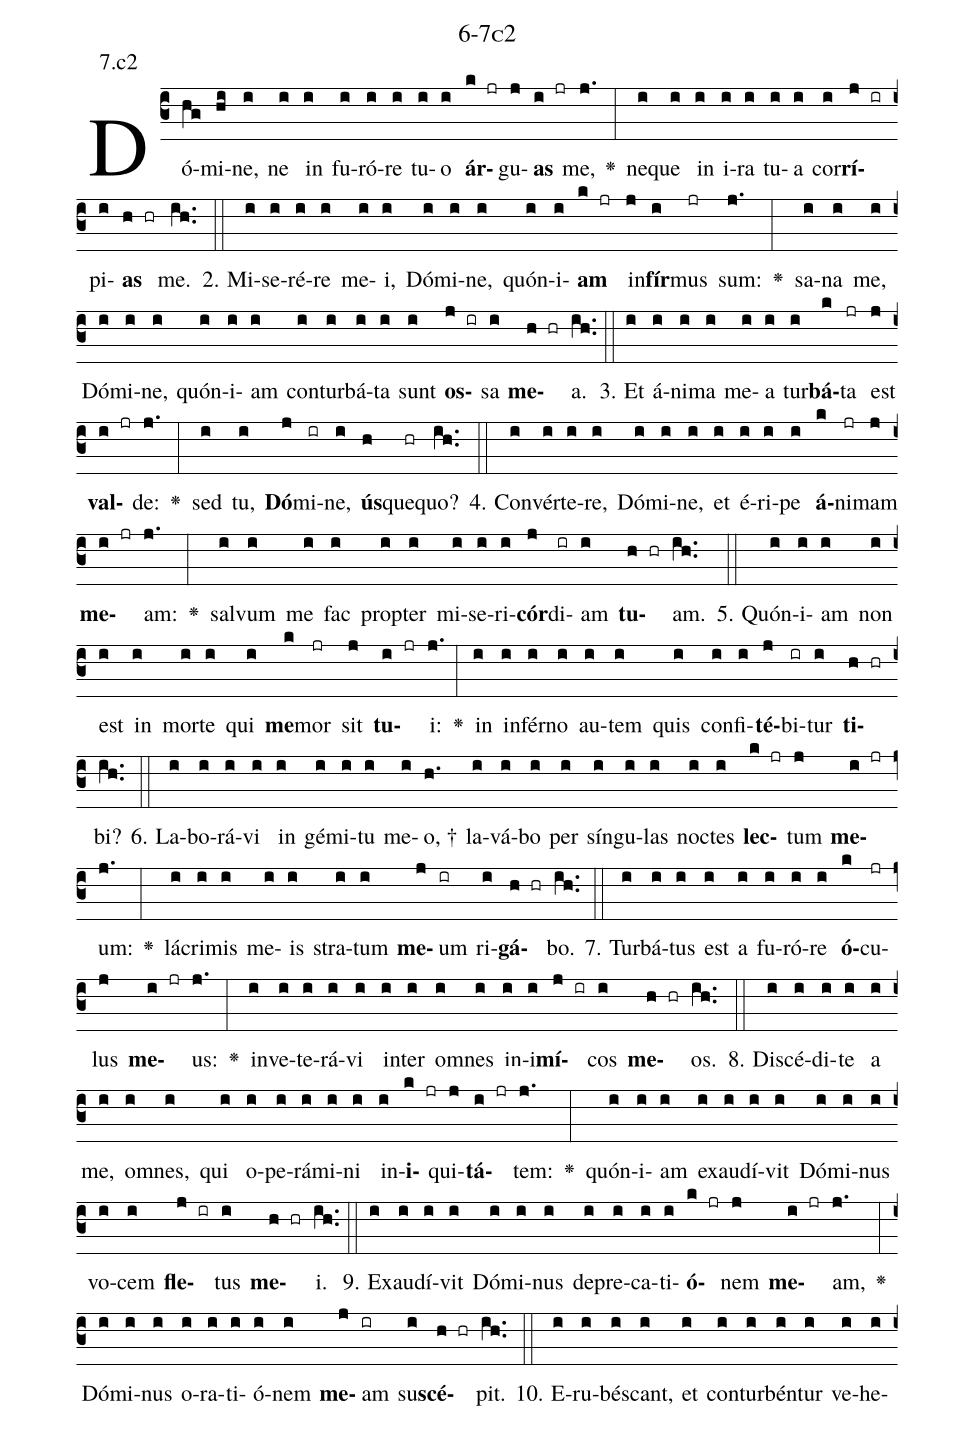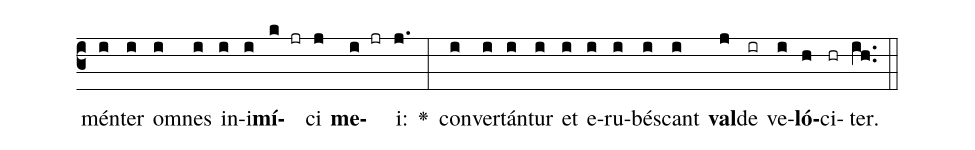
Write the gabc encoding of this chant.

name: 6-7c2;
annotation: 7.c2;
%%
(c3)Dó(hg)mi(hi)ne,(i) ne(i) in(i) fu(i)ró(i)re(i) tu(i)o(i) <b>ár</b>(k jr)gu(j)<b>as</b>(i jr) me,(j.) <v>\greheightstar</v>(:) ne(i)que(i) in(i) i(i)ra(i) tu(i)a(i) cor(i)<b>rí</b>(j ir)pi(i)<b>as</b>(h hr) me.(ih..) (::)
2. Mi(i)se(i)ré(i)re(i) me(i)i,(i) Dó(i)mi(i)ne,(i) quón(i)i(i)<b>am</b>(k jr) in(j)<b>fír</b>(i)mus(jr) sum:(j.) <v>\greheightstar</v>(:) sa(i)na(i) me,(i) Dó(i)mi(i)ne,(i) quón(i)i(i)am(i) con(i)tur(i)bá(i)ta(i) sunt(i) <b>os</b>(j ir)sa(i) <b>me</b>(h hr)a.(ih..) (::)
3. Et(i) á(i)ni(i)ma(i) me(i)a(i) tur(i)<b>bá</b>(k)ta(jr) est(j) <b>val</b>(i jr)de:(j.) <v>\greheightstar</v>(:) sed(i) tu,(i) <b>Dó</b>(j)mi(ir)ne,(i) <b>ús</b>(h)que(hr)quo?(ih..) (::)
4. Con(i)vér(i)te(i)re,(i) Dó(i)mi(i)ne,(i) et(i) é(i)ri(i)pe(i) <b>á</b>(k)ni(jr)mam(j) <b>me</b>(i jr)am:(j.) <v>\greheightstar</v>(:) sal(i)vum(i) me(i) fac(i) prop(i)ter(i) mi(i)se(i)ri(i)<b>cór</b>(j)di(ir)am(i) <b>tu</b>(h hr)am.(ih..) (::)
5. Quón(i)i(i)am(i) non(i) est(i) in(i) mor(i)te(i) qui(i) <b>me</b>(k)mor(jr) sit(j) <b>tu</b>(i jr)i:(j.) <v>\greheightstar</v>(:) in(i) in(i)fér(i)no(i) au(i)tem(i) quis(i) con(i)fi(i)<b>té</b>(j)bi(ir)tur(i) <b>ti</b>(h hr)bi?(ih..) (::)
6. La(i)bo(i)rá(i)vi(i) in(i) gé(i)mi(i)tu(i) me(i)o, †(h.) la(i)vá(i)bo(i) per(i) sín(i)gu(i)las(i) noc(i)tes(i) <b>lec</b>(k jr)tum(j) <b>me</b>(i jr)um:(j.) <v>\greheightstar</v>(:) lá(i)cri(i)mis(i) me(i)is(i) stra(i)tum(i) <b>me</b>(j)um(ir) ri(i)<b>gá</b>(h hr)bo.(ih..) (::)
7. Tur(i)bá(i)tus(i) est(i) a(i) fu(i)ró(i)re(i) <b>ó</b>(k)cu(jr)lus(j) <b>me</b>(i jr)us:(j.) <v>\greheightstar</v>(:) in(i)ve(i)te(i)rá(i)vi(i) in(i)ter(i) om(i)nes(i) in(i)i(i)<b>mí</b>(j ir)cos(i) <b>me</b>(h hr)os.(ih..) (::)
8. Di(i)scé(i)di(i)te(i) a(i) me,(i) om(i)nes,(i) qui(i) o(i)pe(i)rá(i)mi(i)ni(i) in(i)<b>i</b>(k jr)qui(j)<b>tá</b>(i jr)tem:(j.) <v>\greheightstar</v>(:) quón(i)i(i)am(i) ex(i)au(i)dí(i)vit(i) Dó(i)mi(i)nus(i) vo(i)cem(i) <b>fle</b>(j ir)tus(i) <b>me</b>(h hr)i.(ih..) (::)
9. Ex(i)au(i)dí(i)vit(i) Dó(i)mi(i)nus(i) de(i)pre(i)ca(i)ti(i)<b>ó</b>(k jr)nem(j) <b>me</b>(i jr)am,(j.) <v>\greheightstar</v>(:) Dó(i)mi(i)nus(i) o(i)ra(i)ti(i)ó(i)nem(i) <b>me</b>(j)am(ir) su(i)<b>scé</b>(h hr)pit.(ih..) (::)
10. E(i)ru(i)bés(i)cant,(i) et(i) con(i)tur(i)bén(i)tur(i) ve(i)he(i)mén(i)ter(i) om(i)nes(i) in(i)i(i)<b>mí</b>(k jr)ci(j) <b>me</b>(i jr)i:(j.) <v>\greheightstar</v>(:) con(i)ver(i)tán(i)tur(i) et(i) e(i)ru(i)bés(i)cant(i) <b>val</b>(j)de(ir) ve(i)<b>ló</b>(h)ci(hr)ter.(ih..) (::)
